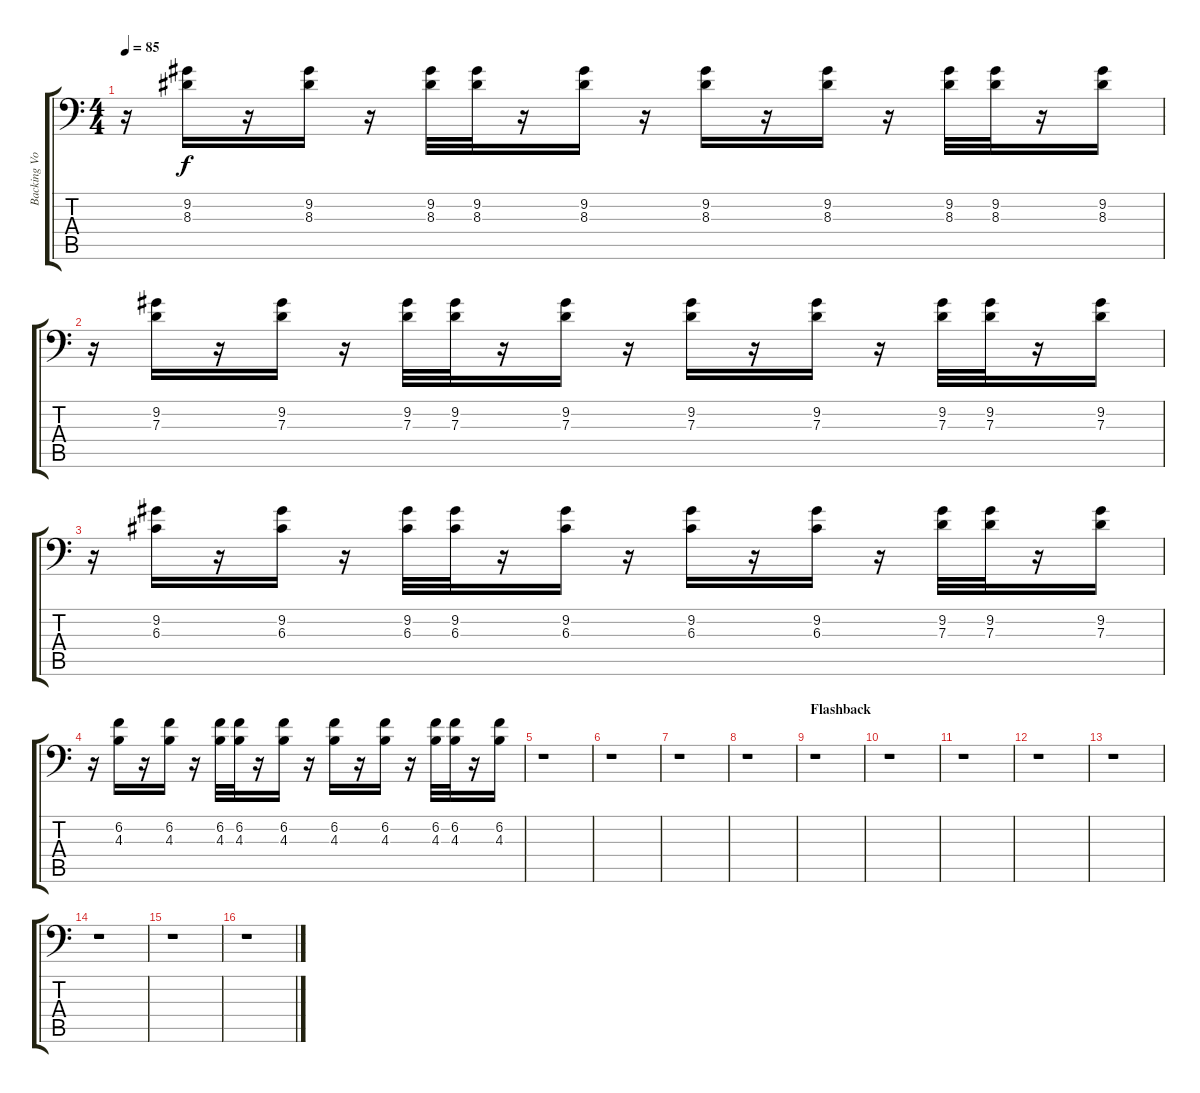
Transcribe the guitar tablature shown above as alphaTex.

\track ("Backing Vocals 1/Misc." "Backing Vo") {instrument lead6voice}
\staff {score tabs}
\tuning (E4 B3 G3 D3 A2 G1) {hide}
\ts (4 4)
\tempo 85
\clef f4
\ks c
r.16{dy f} (9.2 8.3).16 r.16 (9.2 8.3).16 r.16 (9.2 8.3).32 (9.2 8.3).32 r.16 (9.2 8.3).16 r.16 (9.2 8.3).16 r.16 (9.2 8.3).16 r.16 (9.2 8.3).32 (9.2 8.3).32 r.16 (9.2 8.3).16 |
r.16 (9.2 7.3).16 r.16 (9.2 7.3).16 r.16 (9.2 7.3).32 (9.2 7.3).32 r.16 (9.2 7.3).16 r.16 (9.2 7.3).16 r.16 (9.2 7.3).16 r.16 (9.2 7.3).32 (9.2 7.3).32 r.16 (9.2 7.3).16 |
r.16 (9.2 6.3).16 r.16 (9.2 6.3).16 r.16 (9.2 6.3).32 (9.2 6.3).32 r.16 (9.2 6.3).16 r.16 (9.2 6.3).16 r.16 (9.2 6.3).16 r.16 (9.2 7.3).32 (9.2 7.3).32 r.16 (9.2 7.3).16 |
r.16 (6.2 4.3).16 r.16 (6.2 4.3).16 r.16 (6.2 4.3).32 (6.2 4.3).32 r.16 (6.2 4.3).16 r.16 (6.2 4.3).16 r.16 (6.2 4.3).16 r.16 (6.2 4.3).32 (6.2 4.3).32 r.16 (6.2 4.3).16 |
r.1 |
r.1 |
r.1 |
r.1 |
\section ("" "Flashback")
r.1 |
r.1 |
r.1 |
r.1 |
r.1 |
r.1 |
r.1 |
r.1
